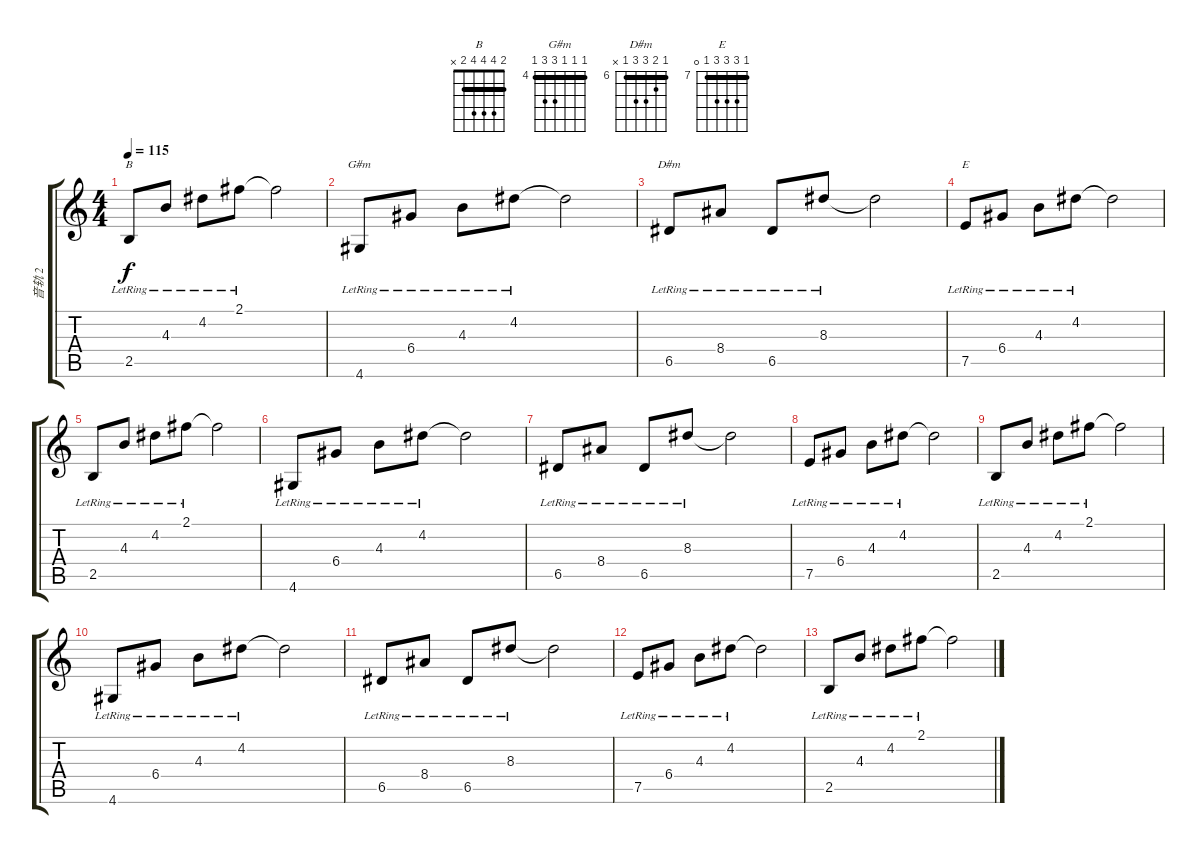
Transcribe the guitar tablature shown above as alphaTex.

\track ("音轨 2" "音轨 2") {instrument overdrivenguitar}
\staff {score tabs}
\tuning (E4 B3 G3 D3 A2 E2) {hide}
\chord ("B" 2 4 4 4 2 x) {barre 2}
\chord ("G#m" 4 4 4 6 6 4) {firstfret 4 barre 4}
\chord ("D#m" 6 7 8 8 6 x) {firstfret 6 barre 6}
\chord ("E" 7 9 9 9 7 0) {firstfret 7 barre 7}
\ts (4 4)
\tempo 115
\clef g2
\ks c
2.5{lr}.8{ch "B" dy f} 4.3{lr}.8 4.2{lr}.8 2.1{lr}.8 2.1{t}.2 |
4.6{lr}.8{ch "G#m"} 6.4{lr}.8 4.3{lr}.8 4.2{lr}.8 4.2{t}.2 |
6.5{lr}.8{ch "D#m"} 8.4{lr}.8 6.5{lr}.8 8.3{lr}.8 8.3{t}.2 |
7.5{lr}.8{ch "E"} 6.4{lr}.8 4.3{lr}.8 4.2{lr}.8 4.2{t}.2 |
2.5{lr}.8 4.3{lr}.8 4.2{lr}.8 2.1{lr}.8 2.1{t}.2 |
4.6{lr}.8 6.4{lr}.8 4.3{lr}.8 4.2{lr}.8 4.2{t}.2 |
6.5{lr}.8 8.4{lr}.8 6.5{lr}.8 8.3{lr}.8 8.3{t}.2 |
7.5{lr}.8 6.4{lr}.8 4.3{lr}.8 4.2{lr}.8 4.2{t}.2 |
2.5{lr}.8 4.3{lr}.8 4.2{lr}.8 2.1{lr}.8 2.1{t}.2 |
4.6{lr}.8 6.4{lr}.8 4.3{lr}.8 4.2{lr}.8 4.2{t}.2 |
6.5{lr}.8 8.4{lr}.8 6.5{lr}.8 8.3{lr}.8 8.3{t}.2 |
7.5{lr}.8 6.4{lr}.8 4.3{lr}.8 4.2{lr}.8 4.2{t}.2 |
2.5{lr}.8 4.3{lr}.8 4.2{lr}.8 2.1{lr}.8 2.1{t}.2
